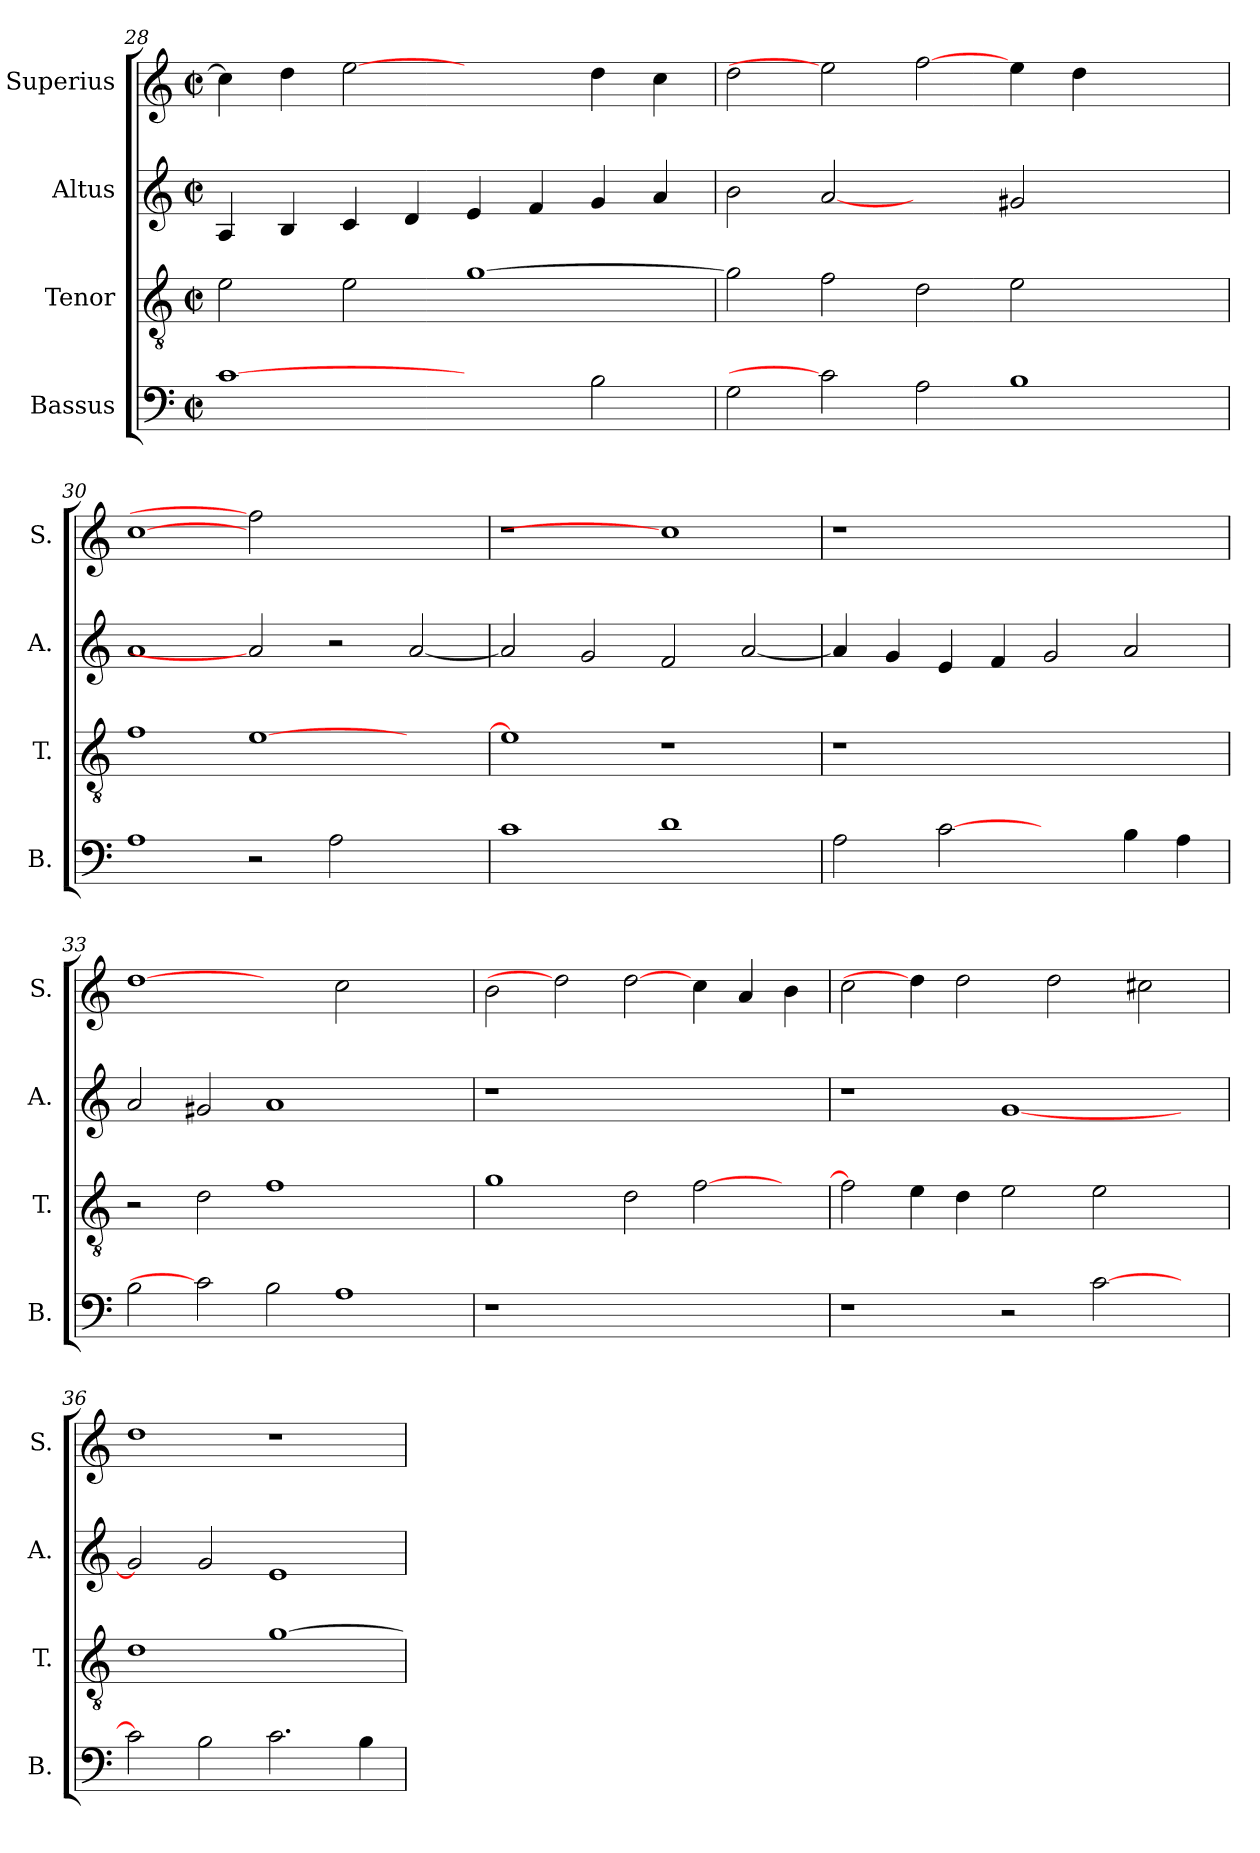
**kern	**kern	**kern	**kern
*part4	*part3	*part2	*part1
*staff4	*staff3	*staff2	*staff1
*I"Bassus	*I"Tenor	*I"Altus	*I"Superius
*I'B.	*I'T.	*I'A.	*I'S.
*clefF4	*clefGv2	*clefG2	*clefG2
*	*ITrd7c12	*	*
*k[]	*k[]	*k[]	*k[]
*C:	*C:	*C:	*C:
*M2/2	*M2/2	*M2/2	*M2/2
*met(c|)	*met(c|)	*met(c|)	*met(c|)
=28	=28	=28	=28
[1ci	2Ei\	4Ai/	4cci\]
.	.	4Bi/	4ddi\
.	2Ei\	4ci/	[2eei
.	.	4di/	.
2ryy	[>1Gi	4ei/	2ryy
.	.	4fi/	.
2Bi\	.	4gi/	4ddi\
.	.	4ai/	4cci\
=29	=29	=29	=29
2Gi\	2Gi\]	2bi\	2ddi\
2ci]	2Fi\	[2ai	2eei]
2Ai\	2Di\	2ryy	[2ffi
1Bi	2Ei\	2g#Xi/	4eei\
.	.	.	4ddi\
.	2ryy	2ryy	2ryy
=30	=30	=30	=30
1Ai	1Fi	1ai	[1cci
2r	[>1Ei	2ai]	2ffi]
2Ai\	.	2r	1ryy
2ryy	2ryy	[<2ai/	.
=31	=31	=31	=31
!	!	!	!LO:N:vis=1
1ci	1Ei]	2ai/]	1r
.	.	2gi/	.
1di	1r	2fi/	1cci]
.	.	[<2ai/	.
!!LO:PB:g=z
=32	=32	=32	=32
!	!LO:N:vis=1	!	!LO:N:vis=1
2Ai\	1r	4ai/]	1r
.	.	4gi/	.
[2ci	.	4ei/	.
.	.	4fi/	.
2ryy	1ryy	2gi/	1ryy
4Bi\	.	2ai/	.
4Ai\	.	.	.
=33	=33	=33	=33
2Bi\	2r	2ai/	[1ddi
2ci]	2Di\	2g#Xi/	.
2Bi\	1Fi	1ai	2ryy
1Ai	.	.	2cci\
.	2ryy	2ryy	2ryy
=34	=34	=34	=34
!LO:N:vis=1	!	!LO:N:vis=1	!
1r	1Gi	1r	2bi\
.	.	.	2ddi]
1ryy	2Di\	1ryy	[2ddi\
.	[>2Fi\	.	4cci\
.	.	.	4ai/
4ryy	4ryy	4ryy	4bi\
=35	=35	=35	=35
1r	2Fi\]	1r	2cci\
.	4Ei\	.	4ddi\]
.	4Di\	.	2ddi\
2r	2Ei\	[<1gi	.
.	.	.	2ddi\
[>2ci\	2Ei\	.	.
.	.	.	2cc#Xi\
4ryy	4ryy	4ryy	.
=36	=36	=36	=36
2ci\]	1Di	2gi/]	1ddi
2Bi\	.	2gi/	.
2.ci\	[>1Gi	1ei	1r
4Bi\	.	.	.
=	=	=	=
*-	*-	*-	*-
